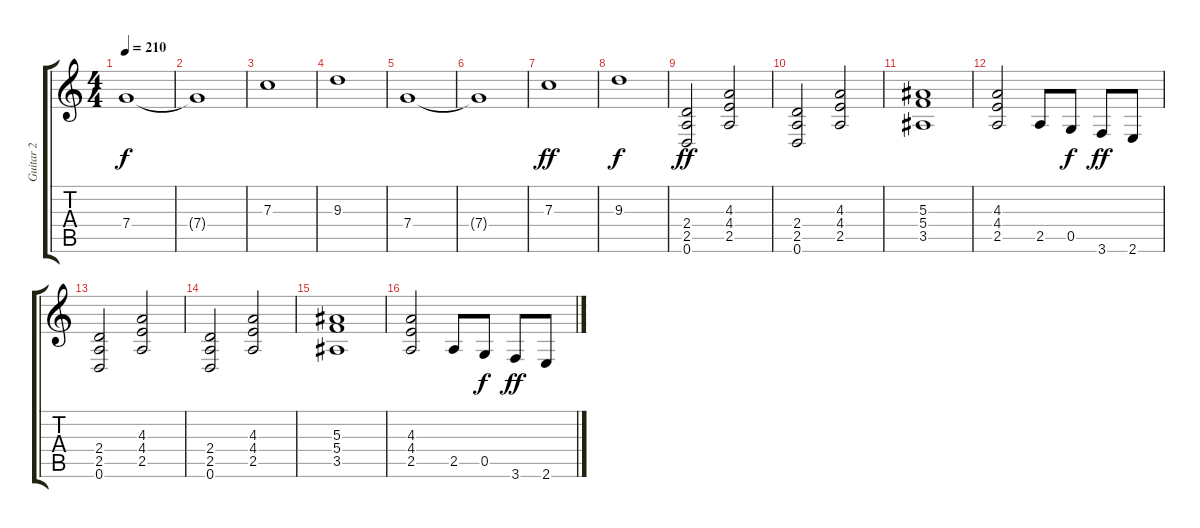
\track ("Guitar 2" "Guitar 2") {instrument distortionguitar}
\staff {score tabs}
\tuning (D4 A3 F3 C3 G2 D2) {hide}
\ts (4 4)
\tempo 210
\clef g2
\ks c
7.4.1{dy f} |
7.4{t}.1 |
7.3.1 |
9.3.1 |
7.4.1 |
7.4{t}.1 |
7.3.1{dy ff} |
9.3.1{dy f} |
(2.4 2.5 0.6).2{dy ff} (4.3 4.4 2.5).2 |
(2.4 2.5 0.6).2 (4.3 4.4 2.5).2 |
(5.3 5.4 3.5).1 |
(4.3 4.4 2.5).2 2.5.8 0.5.8{dy f} 3.6.8{dy ff} 2.6.8 |
(2.4 2.5 0.6).2 (4.3 4.4 2.5).2 |
(2.4 2.5 0.6).2 (4.3 4.4 2.5).2 |
(5.3 5.4 3.5).1 |
(4.3 4.4 2.5).2 2.5.8 0.5.8{dy f} 3.6.8{dy ff} 2.6.8
